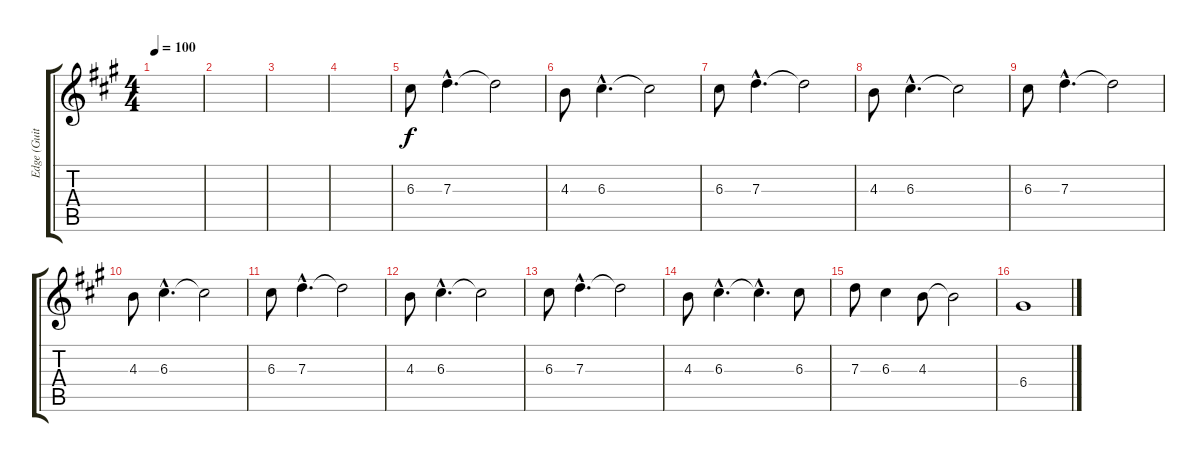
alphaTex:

\track ("Edge (Guitar 2)" "Edge (Guit") {instrument electricguitarjazz}
\staff {score tabs}
\tuning (E4 B3 G3 D3 A2 E2) {hide}
\ts (4 4)
\tempo 100
\clef g2
\ks f#minor
|
|
|
|
6.3.8 7.3{hac}.4{d} 7.3{t}.2 |
4.3.8 6.3{hac}.4{d} 6.3{t}.2 |
6.3.8 7.3{hac}.4{d} 7.3{t}.2 |
4.3.8 6.3{hac}.4{d} 6.3{t}.2 |
6.3.8 7.3{hac}.4{d} 7.3{t}.2 |
4.3.8 6.3{hac}.4{d} 6.3{t}.2 |
6.3.8 7.3{hac}.4{d} 7.3{t}.2 |
4.3.8 6.3{hac}.4{d} 6.3{t}.2 |
6.3.8 7.3{hac}.4{d} 7.3{t}.2 |
4.3.8 6.3{hac}.4{d} 6.3{hac t}.4{d} 6.3.8 |
7.3.8 6.3.4 4.3.8 4.3{t}.2 |
6.4.1
